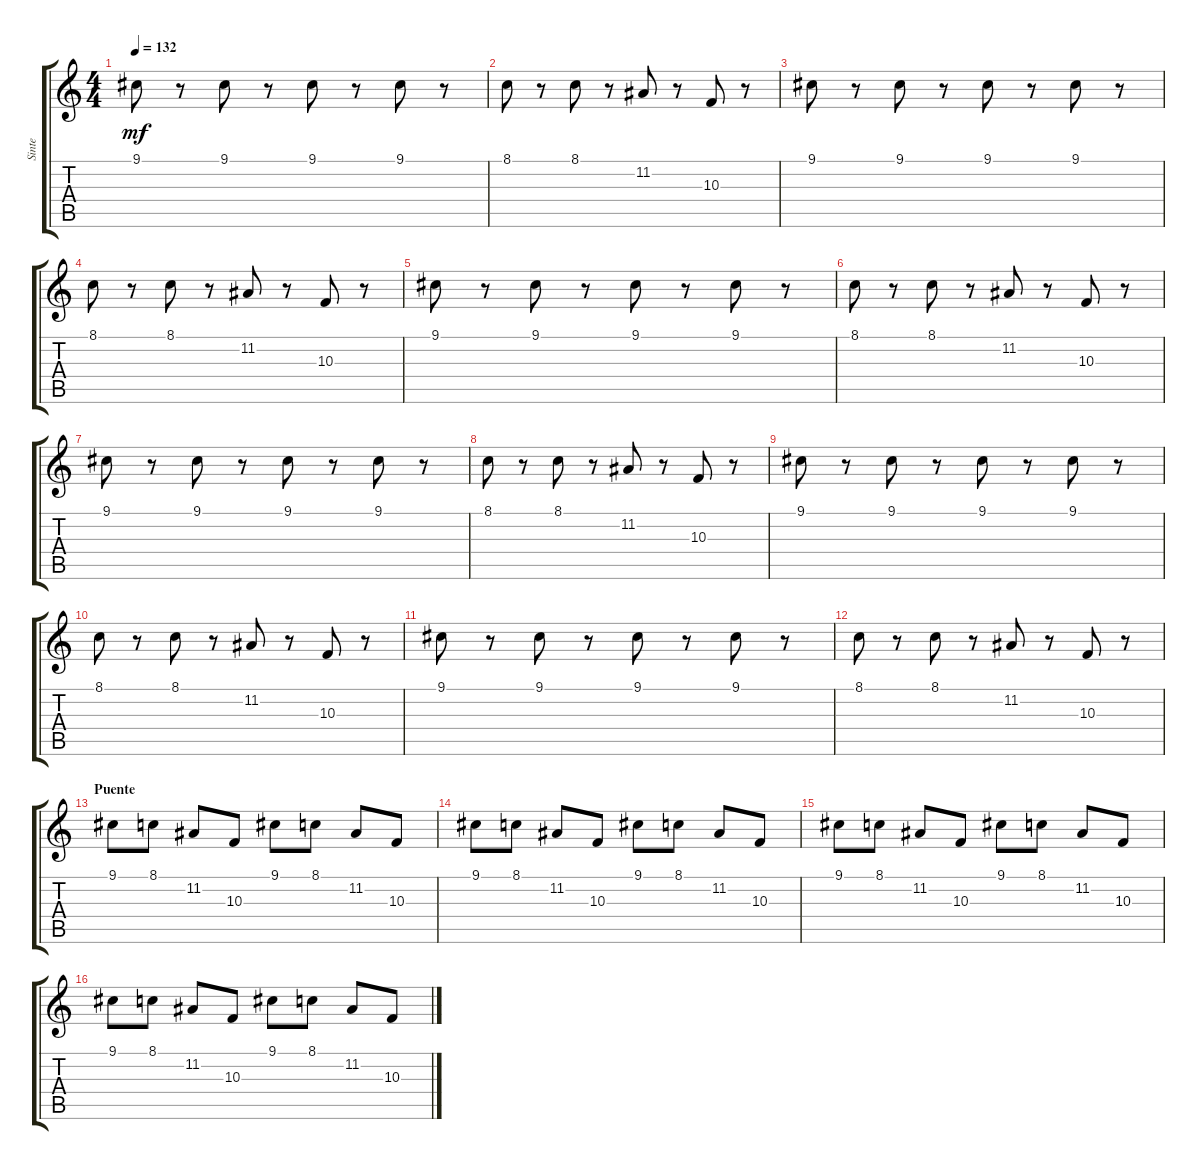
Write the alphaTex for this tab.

\track ("Sinte" "Sinte") {instrument lead2sawtooth}
\staff {score tabs}
\tuning (E4 B3 G3 D3 A2 E2) {hide}
\ts (4 4)
\tempo 132
\clef g2
\ks c
9.1.8{dy mf} r.8 9.1.8 r.8 9.1.8 r.8 9.1.8 r.8 |
8.1.8 r.8 8.1.8 r.8 11.2.8 r.8 10.3.8 r.8 |
9.1.8 r.8 9.1.8 r.8 9.1.8 r.8 9.1.8 r.8 |
8.1.8 r.8 8.1.8 r.8 11.2.8 r.8 10.3.8 r.8 |
9.1.8 r.8 9.1.8 r.8 9.1.8 r.8 9.1.8 r.8 |
8.1.8 r.8 8.1.8 r.8 11.2.8 r.8 10.3.8 r.8 |
9.1.8 r.8 9.1.8 r.8 9.1.8 r.8 9.1.8 r.8 |
8.1.8 r.8 8.1.8 r.8 11.2.8 r.8 10.3.8 r.8 |
9.1.8 r.8 9.1.8 r.8 9.1.8 r.8 9.1.8 r.8 |
8.1.8 r.8 8.1.8 r.8 11.2.8 r.8 10.3.8 r.8 |
9.1.8 r.8 9.1.8 r.8 9.1.8 r.8 9.1.8 r.8 |
8.1.8 r.8 8.1.8 r.8 11.2.8 r.8 10.3.8 r.8 |
\section ("" "Puente")
9.1.8 8.1.8 11.2.8 10.3.8 9.1.8 8.1.8 11.2.8 10.3.8 |
9.1.8 8.1.8 11.2.8 10.3.8 9.1.8 8.1.8 11.2.8 10.3.8 |
9.1.8 8.1.8 11.2.8 10.3.8 9.1.8 8.1.8 11.2.8 10.3.8 |
9.1.8 8.1.8 11.2.8 10.3.8 9.1.8 8.1.8 11.2.8 10.3.8
